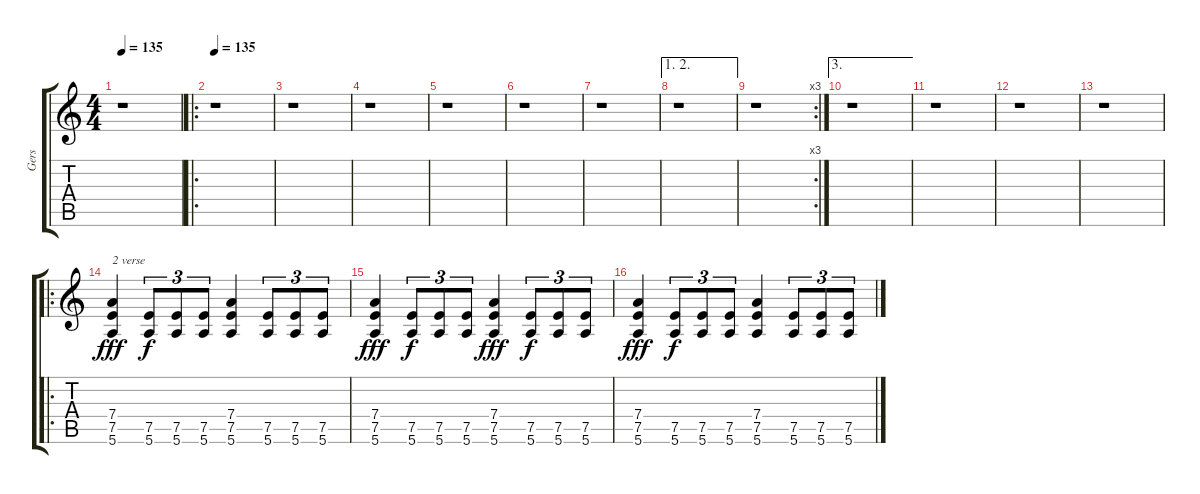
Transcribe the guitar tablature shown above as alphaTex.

\track ("Gers" "Gers") {instrument distortionguitar}
\staff {score tabs}
\tuning (E4 B3 G3 D3 A2 E2) {hide}
\ts (4 4)
\tempo 135
\clef g2
\ks c
r.1{dy fff} |
\ro
\tempo 135
r.1 |
r.1 |
r.1 |
r.1 |
r.1 |
r.1 |
\ae (1 2)
r.1 |
\rc 3
r.1 |
\ae 3
r.1 |
r.1 |
r.1 |
r.1 |
\ro
(7.4 7.5 5.6).4{txt "2 verse" instrument distortionguitar} (7.5 5.6).8{tu (3 2) dy f} (7.5 5.6).8{tu (3 2)} (7.5 5.6).8{tu (3 2)} (7.4 7.5 5.6).4 (7.5 5.6).8{tu (3 2)} (7.5 5.6).8{tu (3 2)} (7.5 5.6).8{tu (3 2)} |
(7.4 7.5 5.6).4{dy fff} (7.5 5.6).8{tu (3 2) dy f} (7.5 5.6).8{tu (3 2)} (7.5 5.6).8{tu (3 2)} (7.4 7.5 5.6).4{dy fff} (7.5 5.6).8{tu (3 2) dy f} (7.5 5.6).8{tu (3 2)} (7.5 5.6).8{tu (3 2)} |
(7.4 7.5 5.6).4{dy fff} (7.5 5.6).8{tu (3 2) dy f} (7.5 5.6).8{tu (3 2)} (7.5 5.6).8{tu (3 2)} (7.4 7.5 5.6).4 (7.5 5.6).8{tu (3 2)} (7.5 5.6).8{tu (3 2)} (7.5 5.6).8{tu (3 2)}
